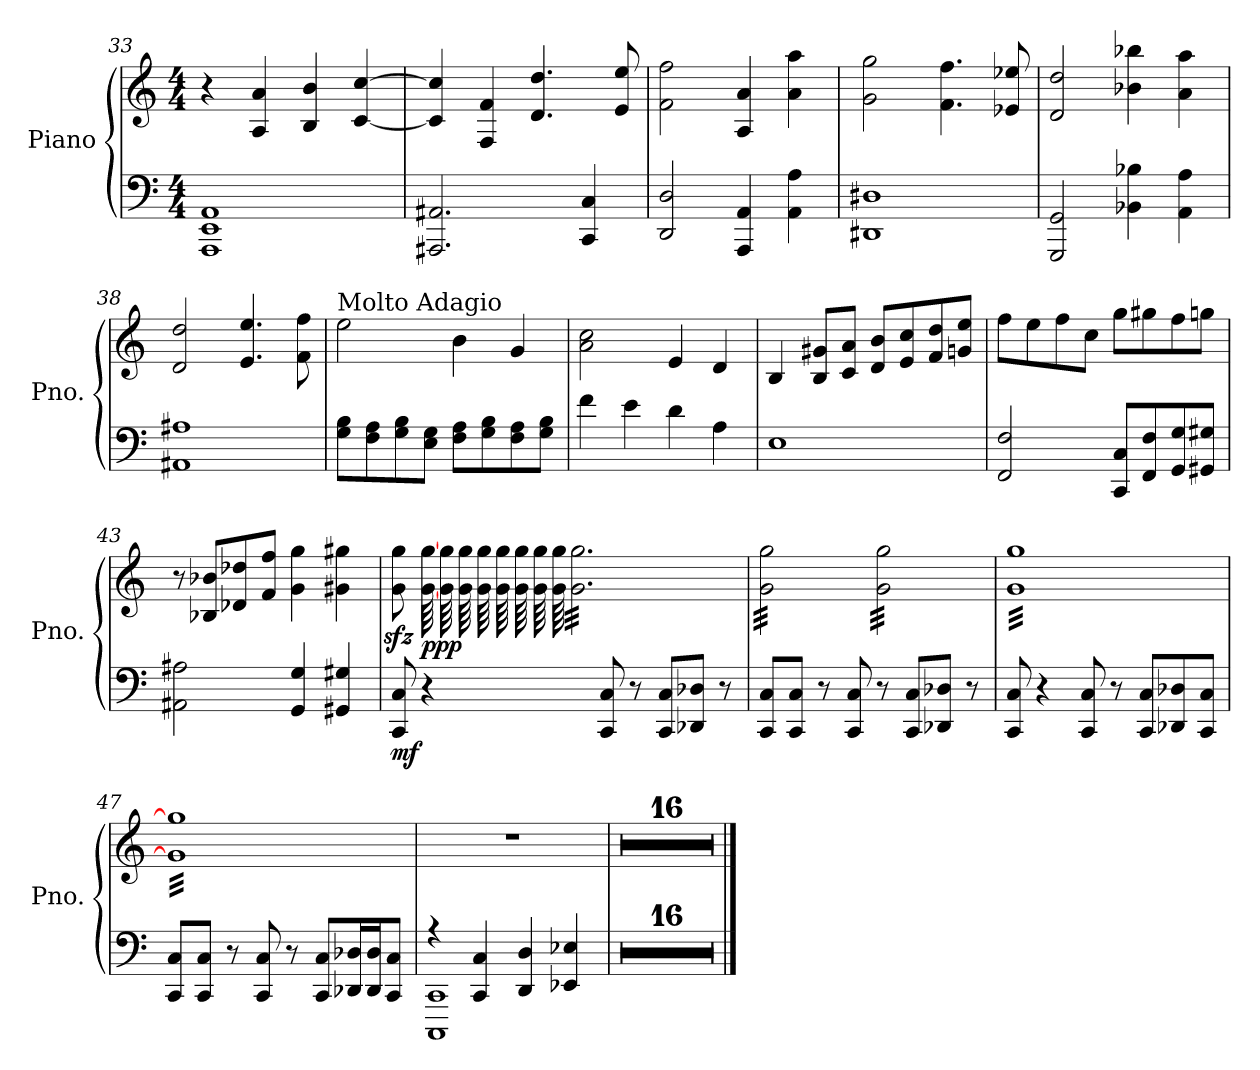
**kern	**kern	**dynam
*part1	*part1	*part1
*staff2	*staff1	*staff1/2
*I"Piano	*	*
*I'Pno.	*	*
*clefF4	*clefG2	*
*k[]	*k[]	*
*M4/4	*M4/4	*
=33	=33	=33
1AAA 1EE 1AA	4r	.
.	4A/ 4a/	.
.	4B/ 4b/	.
.	[4c/ [4cc/	.
=34	=34	=34
2.AAA#X/ 2.AA#X/	4c/] 4cc/]	.
.	4F/ 4f/	.
.	4.d/ 4.dd/	.
4CC/ 4C/	.	.
.	8e/ 8ee/	.
=35	=35	=35
2DD/ 2D/	2f\ 2ff\	.
4AAA/ 4AA/	4A/ 4a/	.
4AA\ 4A\	4a\ 4aa\	.
=36	=36	=36
1DD#X 1D#X	2g\ 2gg\	.
.	4.f\ 4.ff\	.
.	8e-X/ 8ee-X/	.
=37	=37	=37
2GGG/ 2GG/	2d/ 2dd/	.
4BB-X\ 4B-X\	4b-X\ 4bb-X\	.
4AA\ 4A\	4a\ 4aa\	.
=38	=38	=38
1AA#X 1A#X	2d/ 2dd/	.
.	4.e/ 4.ee/	.
.	8f\ 8ff\	.
!!LO:LB:g=z
=39	=39	=39
*	*MM74	*
!	!LO:TX:a:t=Molto Adagio	!
8G\ 8B\L	2ee\	.
8F\ 8A\	.	.
8G\ 8B\	.	.
8E\ 8G\J	.	.
8F\ 8A\L	4b\	.
8G\ 8B\	.	.
8F\ 8A\	4g/	.
8G\ 8B\J	.	.
=40	=40	=40
4f\	2a\ 2cc\	.
4e\	.	.
4d\	4e/	.
4A\	4d/	.
=41	=41	=41
1E	4B/	.
.	8B/ 8g#X/L	.
.	8c/ 8a/J	.
.	8d/ 8b/L	.
.	8e/ 8cc/	.
.	8f/ 8dd/	.
.	8gn/ 8ee/J	.
=42	=42	=42
2FF/ 2F/	8ff\L	.
.	8ee\	.
.	8ff\	.
.	8cc\J	.
8CC/ 8C/L	8gg\L	.
8FF/ 8F/	8gg#X\	.
8GG/ 8G/	8ff\	.
8GG#X/ 8G#X/J	8ggn\J	.
=43	=43	=43
2AA#X\ 2A#X\	8r	.
.	8B-X/ 8b-X/L	.
.	8d-X/ 8dd-X/	.
.	8f/ 8ff/J	.
4GG/ 4G/	4g\ 4gg\	.
4GG#X/ 4G#X/	4g#X\ 4gg#X\	.
!!LO:LB:g=z
=44	=44	=44
*	*MM72	*
!	!	!LO:DY:b=2
8CC/ 8C/	8g\zz< 8gg\zz<	mf
!	!	!LO:DY:b
*	*tremolo	*
4r	[64g\ [64gg\	ppp
.	64g\ 64gg\	.
.	64g\ 64gg\	.
.	64g\ 64gg\	.
.	64g\ 64gg\	.
.	64g\ 64gg\	.
.	64g\ 64gg\	.
.	64g\ 64gg\	.
.	32g\ 32gg\LLL	.
.	32g\ 32gg\	.
.	32g\ 32gg\	.
.	32g\ 32gg\	.
8CC/ 8C/	32g\ 32gg\	.
.	32g\ 32gg\	.
.	32g\ 32gg\	.
.	32g\ 32gg\	.
8r	32g\ 32gg\	.
.	32g\ 32gg\	.
.	32g\ 32gg\	.
.	32g\ 32gg\	.
8CC/ 8C/L	32g\ 32gg\	.
.	32g\ 32gg\	.
.	32g\ 32gg\	.
.	32g\ 32gg\	.
8DD-X/ 8D-X/J	32g\ 32gg\	.
.	32g\ 32gg\	.
.	32g\ 32gg\	.
.	32g\ 32gg\	.
8r	32g\ 32gg\	.
.	32g\ 32gg\	.
.	32g\ 32gg\	.
.	32g\ 32gg\JJJ	.
=45	=45	=45
8CC/ 8C/L	32g\ 32gg\LLL	.
.	32g\ 32gg\	.
.	32g\ 32gg\	.
.	32g\ 32gg\	.
8CC/ 8C/J	32g\ 32gg\	.
.	32g\ 32gg\	.
.	32g\ 32gg\	.
.	32g\ 32gg\	.
8r	32g\ 32gg\	.
.	32g\ 32gg\	.
.	32g\ 32gg\	.
.	32g\ 32gg\	.
8CC/ 8C/	32g\ 32gg\	.
.	32g\ 32gg\	.
.	32g\ 32gg\	.
.	32g\ 32gg\JJJ	.
8r	32g\ 32gg\LLL	.
.	32g\ 32gg\	.
.	32g\ 32gg\	.
.	32g\ 32gg\	.
8CC/ 8C/L	32g\ 32gg\	.
.	32g\ 32gg\	.
.	32g\ 32gg\	.
.	32g\ 32gg\	.
8DD-X/ 8D-X/J	32g\ 32gg\	.
.	32g\ 32gg\	.
.	32g\ 32gg\	.
.	32g\ 32gg\	.
8r	32g\ 32gg\	.
.	32g\ 32gg\	.
.	32g\ 32gg\	.
.	32g\ 32gg\JJJ	.
=46	=46	=46
8CC/ 8C/	32g 32ggLLL	.
.	32g 32gg	.
.	32g 32gg	.
.	32g 32gg	.
4r	32g 32gg	.
.	32g 32gg	.
.	32g 32gg	.
.	32g 32gg	.
.	32g 32gg	.
.	32g 32gg	.
.	32g 32gg	.
.	32g 32gg	.
8CC/ 8C/	32g 32gg	.
.	32g 32gg	.
.	32g 32gg	.
.	32g 32gg	.
8r	32g 32gg	.
.	32g 32gg	.
.	32g 32gg	.
.	32g 32gg	.
8CC/ 8C/L	32g 32gg	.
.	32g 32gg	.
.	32g 32gg	.
.	32g 32gg	.
8DD-X/ 8D-X/	32g 32gg	.
.	32g 32gg	.
.	32g 32gg	.
.	32g 32gg	.
8CC/ 8C/J	32g 32gg	.
.	32g 32gg	.
.	32g 32gg	.
.	32g 32ggJJJ	.
=47	=47	=47
8CC/ 8C/L	32g] 32gg]LLL	.
.	32g 32gg	.
.	32g 32gg	.
.	32g 32gg	.
8CC/ 8C/J	32g 32gg	.
.	32g 32gg	.
.	32g 32gg	.
.	32g 32gg	.
8r	32g 32gg	.
.	32g 32gg	.
.	32g 32gg	.
.	32g 32gg	.
8CC/ 8C/	32g 32gg	.
.	32g 32gg	.
.	32g 32gg	.
.	32g 32gg	.
8r	32g 32gg	.
.	32g 32gg	.
.	32g 32gg	.
.	32g 32gg	.
8CC/ 8C/L	32g 32gg	.
.	32g 32gg	.
.	32g 32gg	.
.	32g 32gg	.
16DD-X/ 16D-X/L	32g 32gg	.
.	32g 32gg	.
16DD-/ 16D-/J	32g 32gg	.
.	32g 32gg	.
8CC/ 8C/J	32g 32gg	.
.	32g 32gg	.
.	32g 32gg	.
.	32g 32ggJJJ	.
*	*Xtremolo	*
!!LO:LB:g=z
=48	=48	=48
*^	*	*
4r	1CCC 1CC	1r	.
4CC/ 4C/	.	.	.
4DD/ 4D/	.	.	.
4EE-X/ 4E-X/	.	.	.
*v	*v	*	*
=49	=49	=49
1r	1r	.
=50	=50	=50
1r	1r	.
=51	=51	=51
1r	1r	.
=52	=52	=52
1r	1r	.
=53	=53	=53
1r	1r	.
=54	=54	=54
1r	1r	.
=55	=55	=55
1r	1r	.
=56	=56	=56
1r	1r	.
=57	=57	=57
1r	1r	.
=58	=58	=58
1r	1r	.
=59	=59	=59
1r	1r	.
=60	=60	=60
1r	1r	.
=61	=61	=61
1r	1r	.
=62	=62	=62
1r	1r	.
=63	=63	=63
1r	1r	.
!!LO:LB:g=z
=64	=64	=64
1r	1r	.
==	==	==
*-	*-	*-
